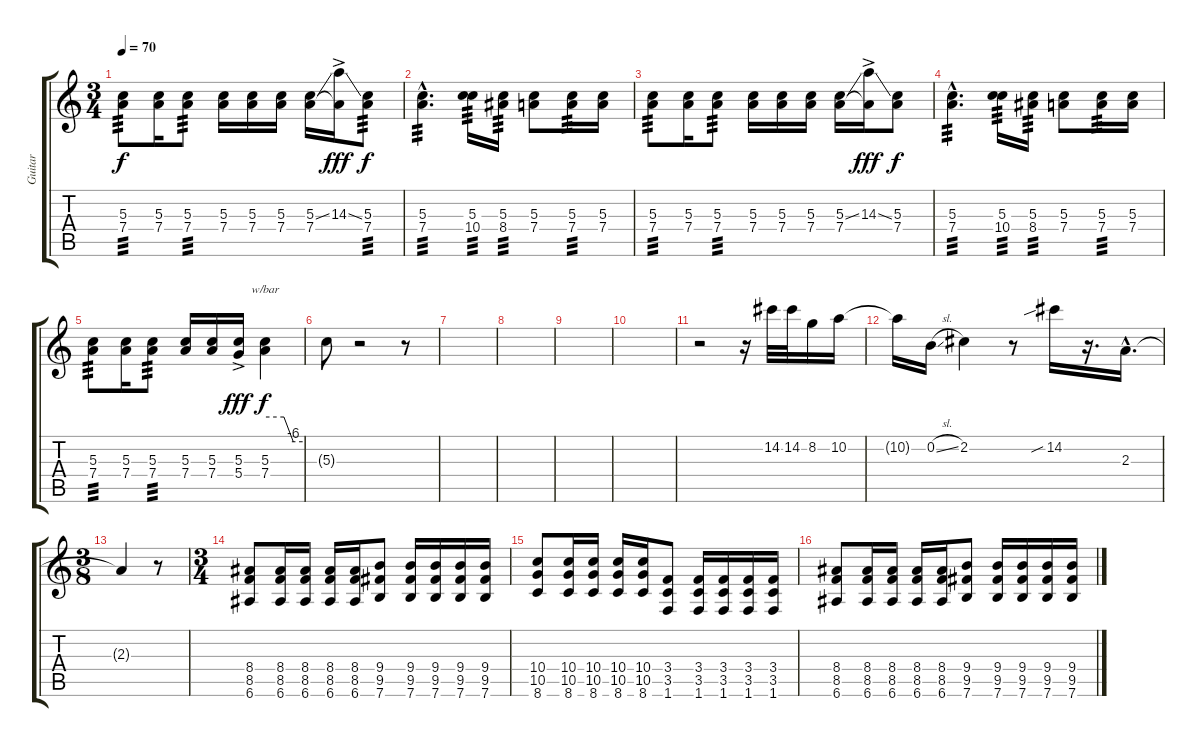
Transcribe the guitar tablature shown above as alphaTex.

\track ("Guitar" "Guitar") {instrument overdrivenguitar}
\staff {score tabs}
\tuning (E4 B3 G3 D3 A2 E2) {hide}
\ts (3 4)
\tempo 70
\clef g2
\ks c
(5.3 7.4).8{tp 3 dy f} (5.3 7.4).16 (5.3 7.4).8{tp 3} (5.3 7.4).16 (5.3 7.4).16 (5.3 7.4).16 (5.3{ss} 7.4).16 (14.3{ss ac} 7.4{t}).16{dy fff} (5.3 7.4).8{tp 3 dy f} |
(5.3{hac} 7.4{hac}).4{d tp 3} (5.3 10.4).16{tp 3} (5.3 8.4).16{tp 3} (5.3 7.4).8 (5.3 7.4).16{tp 3} (5.3 7.4).16 |
(5.3 7.4).8{tp 3} (5.3 7.4).16 (5.3 7.4).8{tp 3} (5.3 7.4).16 (5.3 7.4).16 (5.3 7.4).16 (5.3{ss} 7.4).16 (14.3{ss ac} 7.4{t}).16{dy fff} (5.3 7.4).8{dy f} |
(5.3{hac} 7.4{hac}).4{d tp 3} (5.3 10.4).16{tp 3} (5.3 8.4).16{tp 3} (5.3 7.4).8 (5.3 7.4).16{tp 3} (5.3 7.4).16 |
(5.3 7.4).8{tp 3} (5.3 7.4).16 (5.3 7.4).8{tp 3} (5.3 7.4).16 (5.3 7.4).16 (5.3 5.4{ac}).16{dy fff} (5.3 7.4).4{tbe (custom default 0 0 30 0 45 -24 60 -24) dy f} |
5.3{t}.8 r.2 r.8 |
|
|
|
|
r.2 r.16 14.2.32{volume 6 instrument overdrivenguitar} 14.2.32 8.2.16 10.2.16 |
10.2{t}.16 0.2{sl}.16 2.2.4 r.8 14.2{sib}.16 r.16{d} 2.3{hac}.16{d} |
\ts (3 8)
2.3{t}.4 r.8 |
\ts (3 4)
(8.4 8.5 6.6).8{volume 13} (8.4 8.5 6.6).16 (8.4 8.5 6.6).16 (8.4 8.5 6.6).16 (8.4 8.5 6.6).16 (9.4 9.5 7.6).8 (9.4 9.5 7.6).16 (9.4 9.5 7.6).16 (9.4 9.5 7.6).16 (9.4 9.5 7.6).16 |
(10.4 10.5 8.6).8 (10.4 10.5 8.6).16 (10.4 10.5 8.6).16 (10.4 10.5 8.6).16 (10.4 10.5 8.6).16 (3.4 3.5 1.6).8 (3.4 3.5 1.6).16 (3.4 3.5 1.6).16 (3.4 3.5 1.6).16 (3.4 3.5 1.6).16 |
(8.4 8.5 6.6).8 (8.4 8.5 6.6).16 (8.4 8.5 6.6).16 (8.4 8.5 6.6).16 (8.4 8.5 6.6).16 (9.4 9.5 7.6).8 (9.4 9.5 7.6).16 (9.4 9.5 7.6).16 (9.4 9.5 7.6).16 (9.4 9.5 7.6).16
